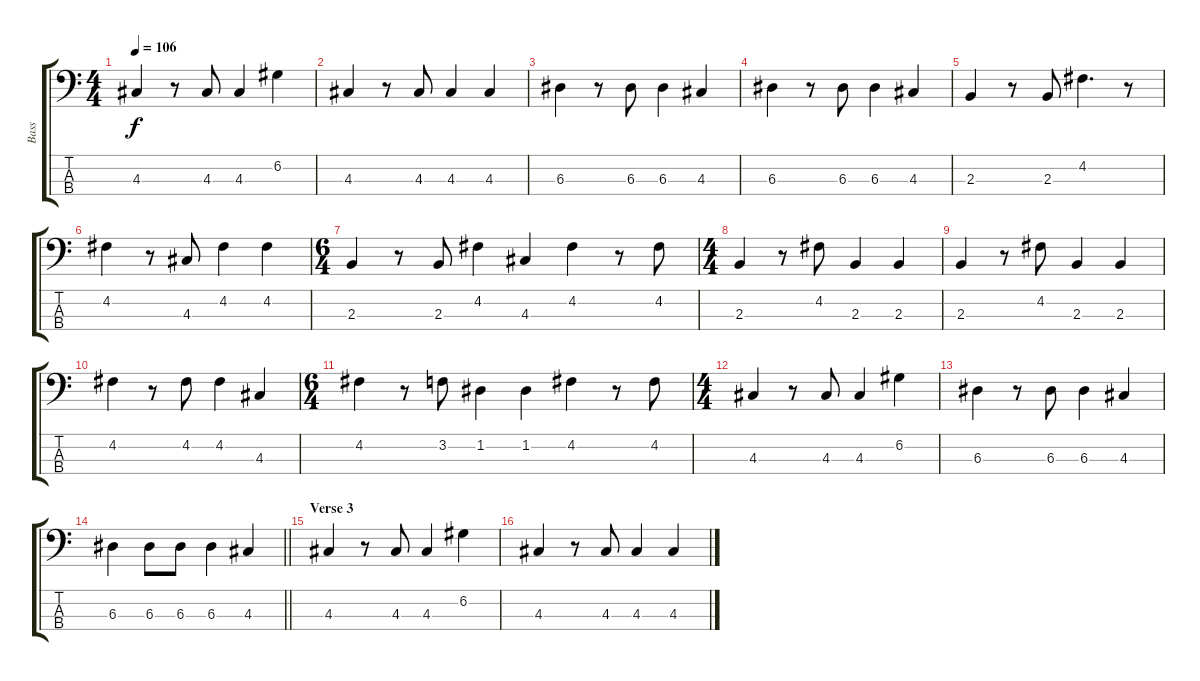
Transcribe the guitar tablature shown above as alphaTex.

\track ("Bass" "Bass") {instrument electricbassfinger}
\staff {score tabs}
\tuning (G2 D2 A1 E1) {hide}
\ts (4 4)
\tempo 106
\clef f4
\ks c
4.3.4{dy f} r.8 4.3.8 4.3.4 6.2.4 |
4.3.4 r.8 4.3.8 4.3.4 4.3.4 |
6.3.4 r.8 6.3.8 6.3.4 4.3.4 |
6.3.4 r.8 6.3.8 6.3.4 4.3.4 |
2.3.4 r.8 2.3.8 4.2.4{d} r.8 |
4.2.4 r.8 4.3.8 4.2.4 4.2.4 |
\ts (6 4)
2.3.4 r.8 2.3.8 4.2.4 4.3.4 4.2.4 r.8 4.2.8 |
\ts (4 4)
2.3.4 r.8 4.2.8 2.3.4 2.3.4 |
2.3.4 r.8 4.2.8 2.3.4 2.3.4 |
4.2.4 r.8 4.2.8 4.2.4 4.3.4 |
\ts (6 4)
4.2.4 r.8 3.2.8 1.2.4 1.2.4 4.2.4 r.8 4.2.8 |
\ts (4 4)
4.3.4 r.8 4.3.8 4.3.4 6.2.4 |
6.3.4 r.8 6.3.8 6.3.4 4.3.4 |
\barLineRight lightlight
6.3.4 6.3.8 6.3.8 6.3.4 4.3.4 |
\section ("" "Verse 3")
4.3.4 r.8 4.3.8 4.3.4 6.2.4 |
4.3.4 r.8 4.3.8 4.3.4 4.3.4
